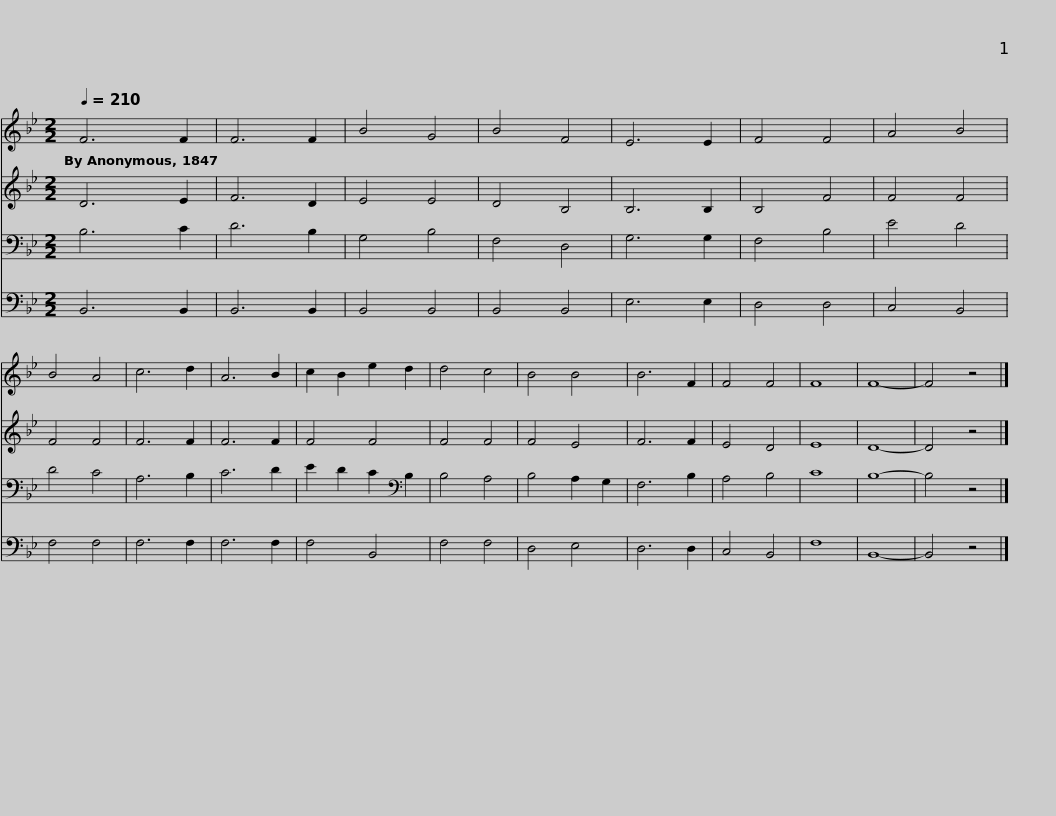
X:1
%%score 1 2 3 4
L:1/8
Q:1/4=210
M:2/2
I:linebreak $
K:Bb
V:1 treble
V:2 treble
V:3 bass
V:4 bass
V:1
 F6 F2 | F6 F2 | B4 G4 | B4 F4 | E6 E2 | %5
 F4 F4 | A4 B4 | B4 A4 | c6 d2 |$ A6 B2 | %10
 c2 B2 e2 d2 | d4 c4 | B4 B4 | B6 F2 | F4 F4 | %15
 F8 | F8- | F4 z4 |] %18
V:2
 D6 E2 | F6 D2 | E4 E4 | D4 B,4 | B,6 B,2 | %5
 B,4 F4 | F4 F4 | F4 F4 | F6 F2 |$ F6 F2 | %10
 F4 F4 | F4 F4 | F4 E4 | F6 F2 | E4 D4 | %15
 E8 | D8- | D4 z4 |] %18
V:3
 B,6 C2 | D6 B,2 | G,4 B,4 | F,4 D,4 | G,6 G,2 | %5
 F,4 B,4 | E4 D4 | D4 C4 | A,6 B,2 |$ C6 D2 | %10
 E2 D2 C2[K:bass] B,2 | B,4 A,4 | B,4 A,2 G,2 | F,6 B,2 | A,4 B,4 | %15
 C8 | B,8- | B,4 z4 |] %18
V:4
 B,,6 B,,2 | B,,6 B,,2 | B,,4 B,,4 | B,,4 B,,4 | E,6 E,2 | %5
 D,4 D,4 | C,4 B,,4 | F,4 F,4 | F,6 F,2 |$ F,6 F,2 | %10
 F,4 B,,4 | F,4 F,4 | D,4 E,4 | D,6 D,2 | C,4 B,,4 | %15
 F,8 | B,,8- | B,,4 z4 |] %18
